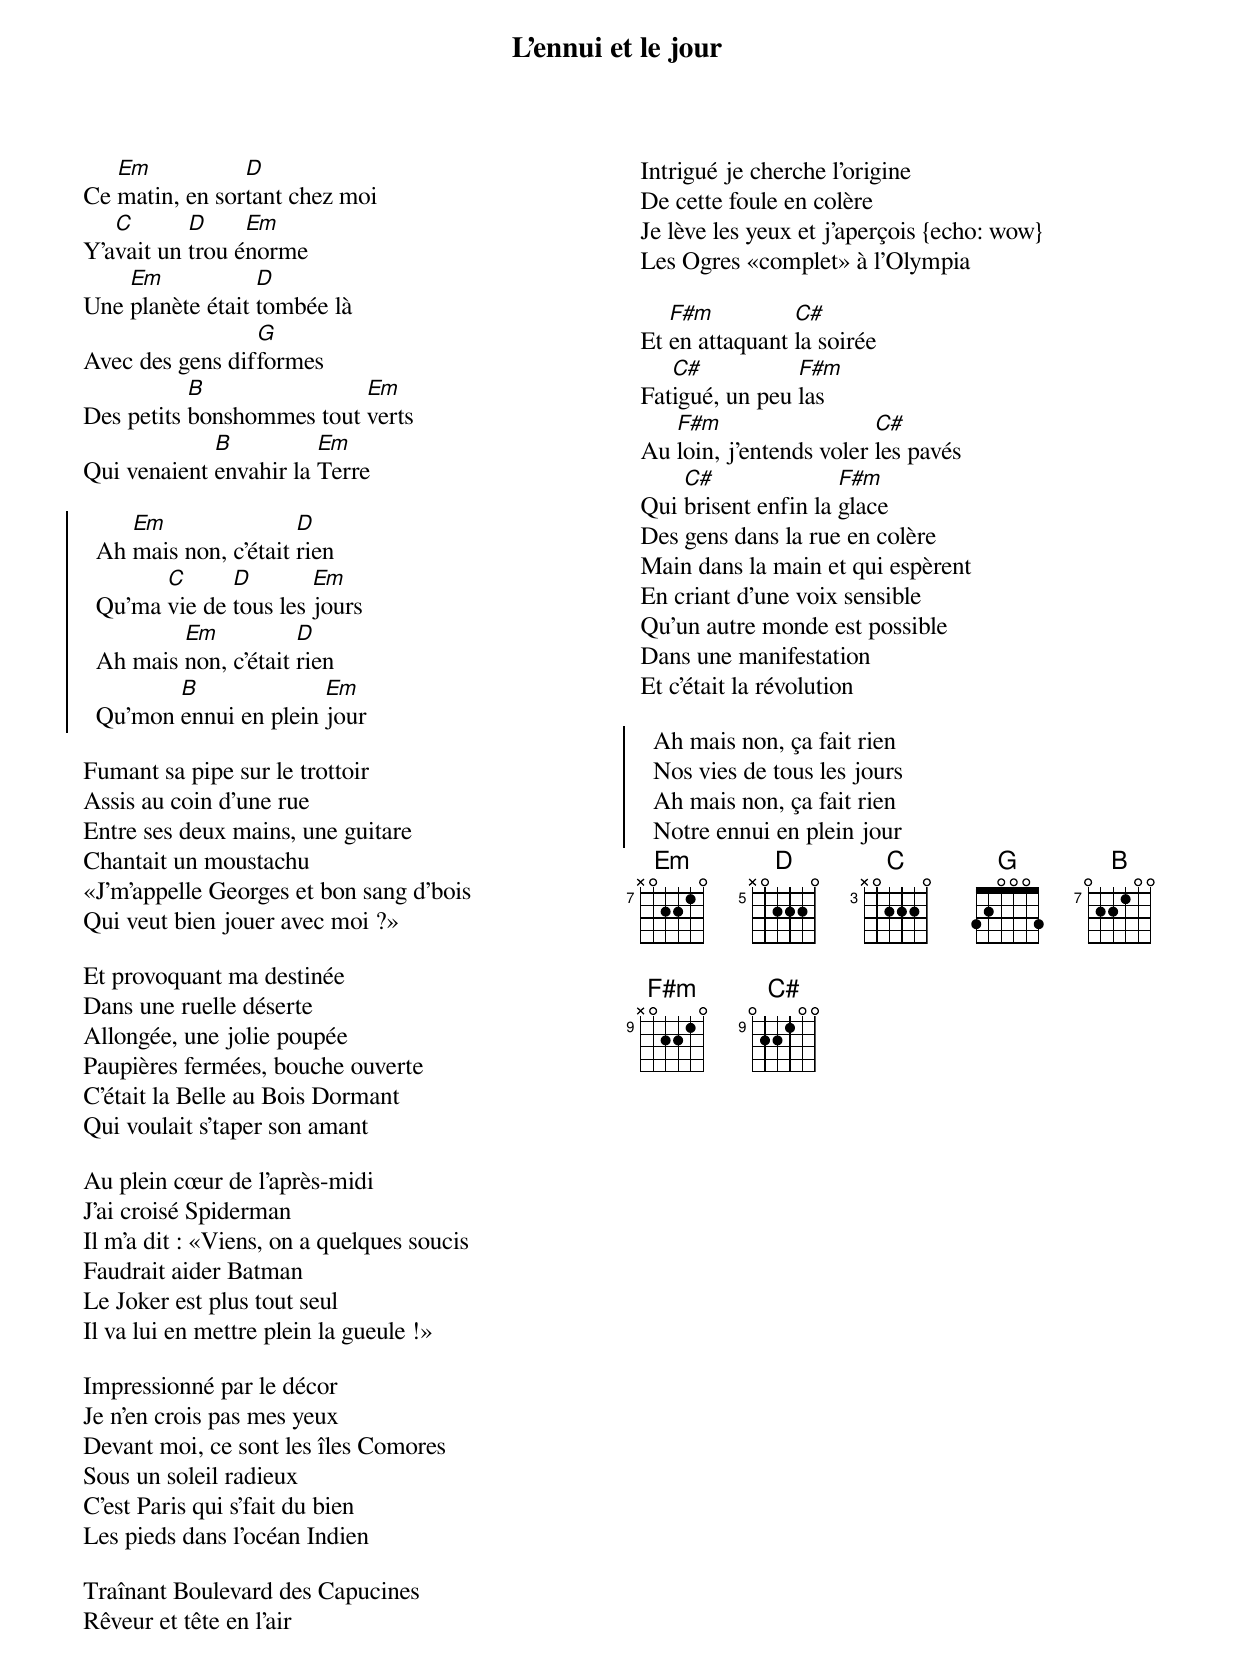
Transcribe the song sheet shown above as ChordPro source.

{title: L'ennui et le jour}
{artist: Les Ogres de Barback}
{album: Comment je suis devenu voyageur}
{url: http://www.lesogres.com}
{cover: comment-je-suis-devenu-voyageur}
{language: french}
{columns: 2}
{define: Em base-fret 7 frets X 0 2 2 1 0}
{define: D base-fret 5 frets X 0 2 2 2 0}
{define: B base-fret 7 frets 0 2 2 1 0 0}
{define: C base-fret 3 frets X 0 2 2 2 0}
{define: F#m base-fret 9 frets X 0 2 2 1 0}
{define: C# base-fret 9 frets 0 2 2 1 0 0}

Ce [Em]matin, en sor[D]tant chez moi
Y'a[C]vait un [D]trou é[Em]norme
Une [Em]planète était [D]tombée là
Avec des gens dif[G]formes
Des petits [B]bonshommes tout [Em]verts
Qui venaient [B]envahir la [Em]Terre

{start_of_chorus}
  Ah [Em]mais non, c'était [D]rien
  Qu'ma [C]vie de [D]tous les [Em]jours
  Ah mais [Em]non, c'était [D]rien
  Qu'mon [B]ennui en plein [Em]jour
{end_of_chorus}

Fumant sa pipe sur le trottoir
Assis au coin d'une rue
Entre ses deux mains, une guitare
Chantait un moustachu
«J'm'appelle Georges et bon sang d'bois
Qui veut bien jouer avec moi ?»

Et provoquant ma destinée
Dans une ruelle déserte
Allongée, une jolie poupée
Paupières fermées, bouche ouverte
C'était la Belle au Bois Dormant
Qui voulait s'taper son amant

Au plein cœur de l'après-midi
J'ai croisé Spiderman
Il m'a dit : «Viens, on a quelques soucis
Faudrait aider Batman
Le Joker est plus tout seul
Il va lui en mettre plein la gueule !»

Impressionné par le décor
Je n'en crois pas mes yeux
Devant moi, ce sont les îles Comores
Sous un soleil radieux
C'est Paris qui s'fait du bien
Les pieds dans l'océan Indien

Traînant Boulevard des Capucines
Rêveur et tête en l'air
Intrigué je cherche l'origine
De cette foule en colère
Je lève les yeux et j'aperçois {echo: wow}
Les Ogres «complet» à l'Olympia

Et [F#m]en attaquant [C#]la soirée
Fat[C#]igué, un peu [F#m]las
Au [F#m]loin, j'entends voler [C#]les pavés
Qui [C#]brisent enfin la [F#m]glace
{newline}
Des gens dans la rue en colère
Main dans la main et qui espèrent
En criant d'une voix sensible
Qu'un autre monde est possible
Dans une manifestation
Et c'était la révolution

{start_of_chorus}
  Ah mais non, ça fait rien
  Nos vies de tous les jours
  Ah mais non, ça fait rien
  Notre ennui en plein jour
{end_of_chorus}
